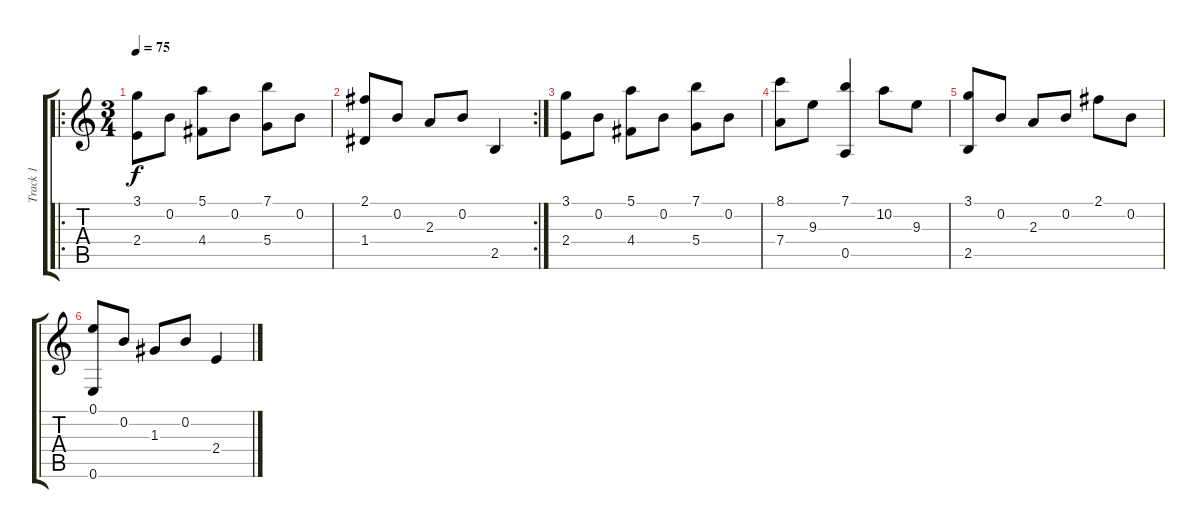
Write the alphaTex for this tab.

\track ("Track 1" "Track 1") {instrument acousticguitarnylon}
\staff {score tabs}
\tuning (E4 B3 G3 D3 A2 E2) {hide}
\ro
\ts (3 4)
\tempo 75
\clef g2
\ks c
(3.1 2.4).8{dy f} 0.2.8 (5.1 4.4).8 0.2.8 (7.1 5.4).8 0.2.8 |
\rc 2
(2.1 1.4).8 0.2.8 2.3.8 0.2.8 2.5.4 |
(3.1 2.4).8 0.2.8 (5.1 4.4).8 0.2.8 (7.1 5.4).8 0.2.8 |
(8.1 7.4).8 9.3.8 (7.1 0.5).4 10.2.8 9.3.8 |
(3.1 2.5).8 0.2.8 2.3.8 0.2.8 2.1.8 0.2.8 |
(0.1 0.6).8 0.2.8 1.3.8 0.2.8 2.4.4
